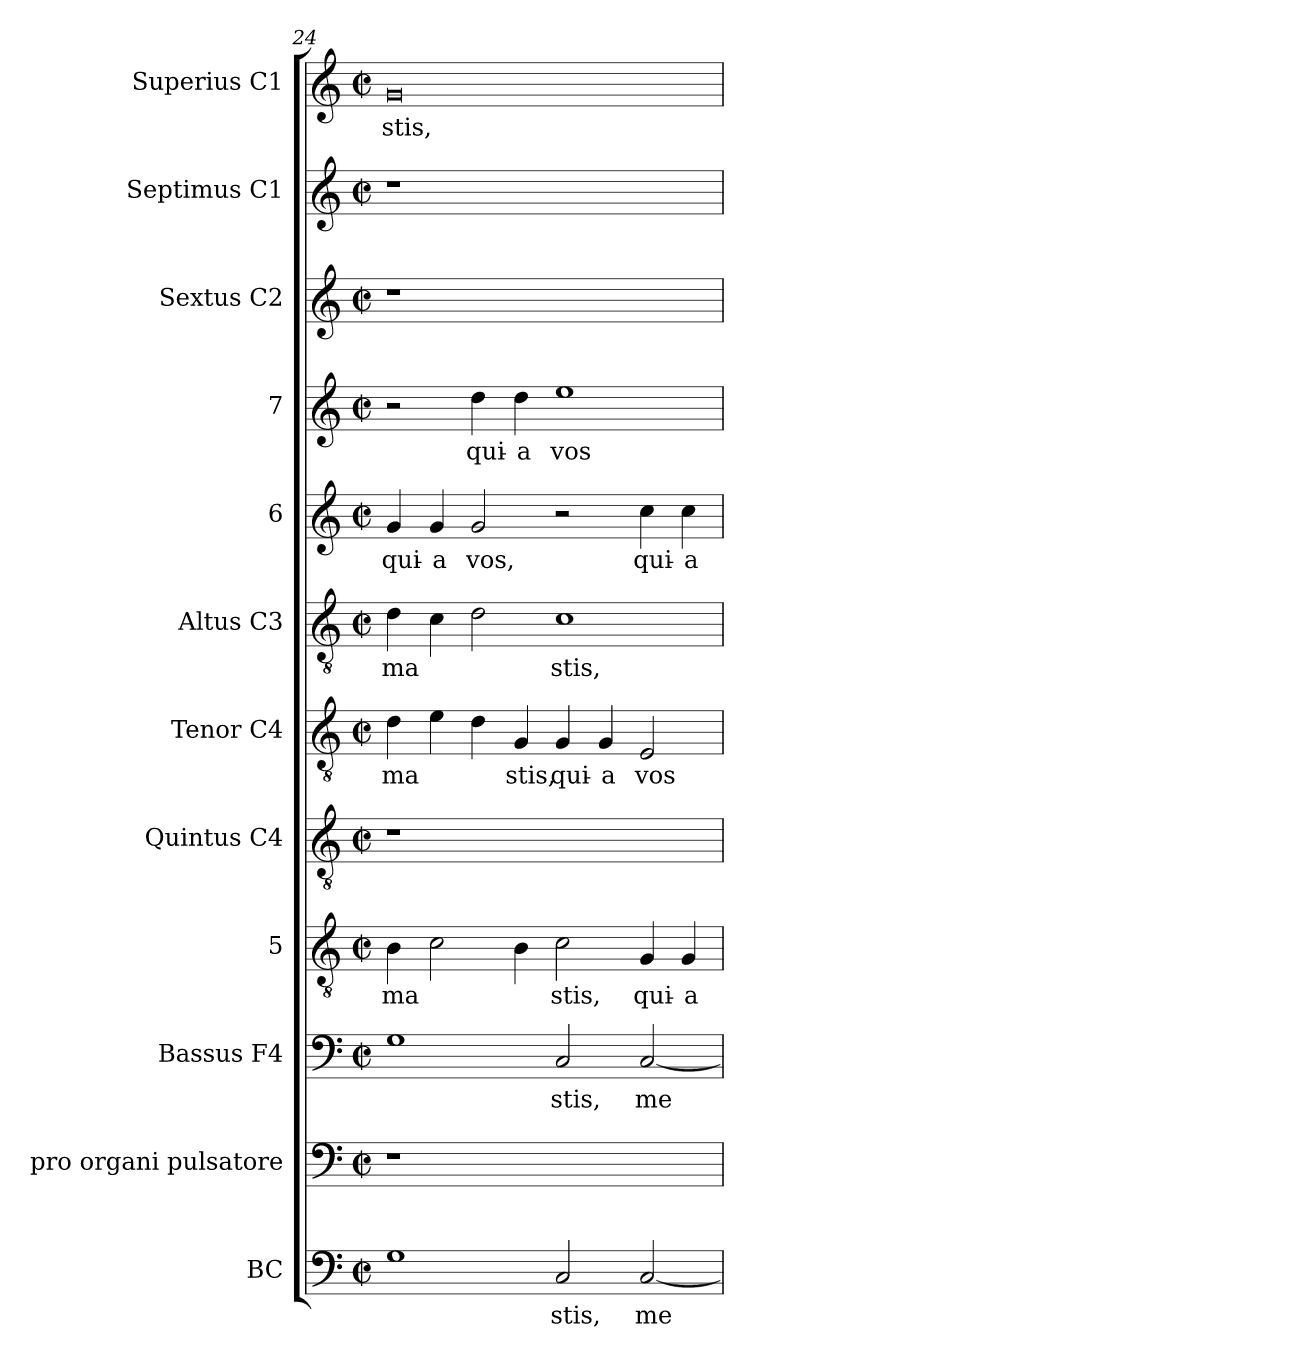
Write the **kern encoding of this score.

**kern	**text	**kern	**kern	**text	**kern	**text	**kern	**kern	**text	**kern	**text	**kern	**text	**kern	**text	**kern	**kern	**kern	**text
*part12	*part12	*part11	*part10	*part10	*part9	*part9	*part8	*part7	*part7	*part6	*part6	*part5	*part5	*part4	*part4	*part3	*part2	*part1	*part1
*staff12	*staff12	*staff11	*staff10	*staff10	*staff9	*staff9	*staff8	*staff7	*staff7	*staff6	*staff6	*staff5	*staff5	*staff4	*staff4	*staff3	*staff2	*staff1	*staff1
*I"BC	*	*I"pro organi  pulsatore	*I"Bassus  F4	*	*I"5	*	*I"Quintus  C4	*I"Tenor  C4	*	*I"Altus  C3	*	*I"6	*	*I"7	*	*I"Sextus  C2	*I"Septimus  C1	*I"Superius  C1	*
*I'BC	*	*	*I'B	*	*	*	*	*I'T	*	*I'A	*	*	*	*	*	*	*	*I'S	*
*clefF4	*	*clefF4	*clefF4	*	*clefGv2	*	*clefGv2	*clefGv2	*	*clefGv2	*	*clefG2	*	*clefG2	*	*clefG2	*clefG2	*clefG2	*
*k[]	*	*k[]	*k[]	*	*k[]	*	*k[]	*k[]	*	*k[]	*	*k[]	*	*k[]	*	*k[]	*k[]	*k[]	*
*C:	*	*C:	*C:	*	*C:	*	*C:	*C:	*	*C:	*	*C:	*	*C:	*	*C:	*C:	*C:	*
*M2/2	*	*M2/2	*M2/2	*	*M2/2	*	*M2/2	*M2/2	*	*M2/2	*	*M2/2	*	*M2/2	*	*M2/2	*M2/2	*M2/2	*
*met(c|)	*	*met(c|)	*met(c|)	*	*met(c|)	*	*met(c|)	*met(c|)	*	*met(c|)	*	*met(c|)	*	*met(c|)	*	*met(c|)	*met(c|)	*met(c|)	*
=24	=24	=24	=24	=24	=24	=24	=24	=24	=24	=24	=24	=24	=24	=24	=24	=24	=24	=24	=24
!	!LO:LY:a:cj	!	!	!LO:LY:b:cj	!	!LO:LY:b:cj	!	!	!LO:LY:b:cj	!	!LO:LY:b:cj	!	!LO:LY:b:cj	!	!	!	!	!	!LO:LY:b:cj
1G	--	1r	1G	--	4B\	-ma-	1r	4d\	-ma-	4d\	-ma-	4g/	qui-	2r	.	1r	1r	0g	-stis,
!	!	!	!	!	!	!LO:LY:b:cj	!	!	!LO:LY:b:cj	!	!LO:LY:b:cj	!	!LO:LY:b:cj	!	!	!	!	!	!
.	.	.	.	.	2c\	--	.	4e\	--	4c\	--	4g/	-a	.	.	.	.	.	.
!	!	!	!	!	!	!	!	!	!LO:LY:b:cj	!	!LO:LY:b:cj	!	!LO:LY:b:cj	!	!LO:LY:b:cj	!	!	!	!
.	.	.	.	.	.	.	.	4d\	--	2d\	--	2g/	vos,	4dd\	qui-	.	.	.	.
!	!	!	!	!	!	!LO:LY:b:cj	!	!	!LO:LY:b:cj	!	!	!	!	!	!LO:LY:b:cj	!	!	!	!
.	.	.	.	.	4B\	--	.	4G/	-stis,	.	.	.	.	4dd\	-a	.	.	.	.
!	!LO:LY:a:cj	!	!	!LO:LY:b:cj	!	!LO:LY:b:cj	!	!	!LO:LY:b:cj	!	!LO:LY:b:cj	!	!	!	!LO:LY:b:cj	!	!	!	!
2C/	-stis,	1ryy	2C/	-stis,	2c\	-stis,	1ryy	4G/	qui-	1c	-stis,	2r	.	1ee	vos	1ryy	1ryy	.	.
!	!	!	!	!	!	!	!	!	!LO:LY:b:cj	!	!	!	!	!	!	!	!	!	!
.	.	.	.	.	.	.	.	4G/	-a	.	.	.	.	.	.	.	.	.	.
!	!LO:LY:a:cj	!	!	!LO:LY:b:cj	!	!LO:LY:b:cj	!	!	!LO:LY:b:cj	!	!	!	!LO:LY:b:cj	!	!	!	!	!	!
[<2C/	me	.	[<2C/	me	4G/	qui-	.	2E/	vos	.	.	4cc\	qui-	.	.	.	.	.	.
!	!	!	!	!	!	!LO:LY:b:cj	!	!	!	!	!	!	!LO:LY:b:cj	!	!	!	!	!	!
.	.	.	.	.	4G/	-a	.	.	.	.	.	4cc\	-a	.	.	.	.	.	.
=	=	=	=	=	=	=	=	=	=	=	=	=	=	=	=	=	=	=	=
*-	*-	*-	*-	*-	*-	*-	*-	*-	*-	*-	*-	*-	*-	*-	*-	*-	*-	*-	*-
